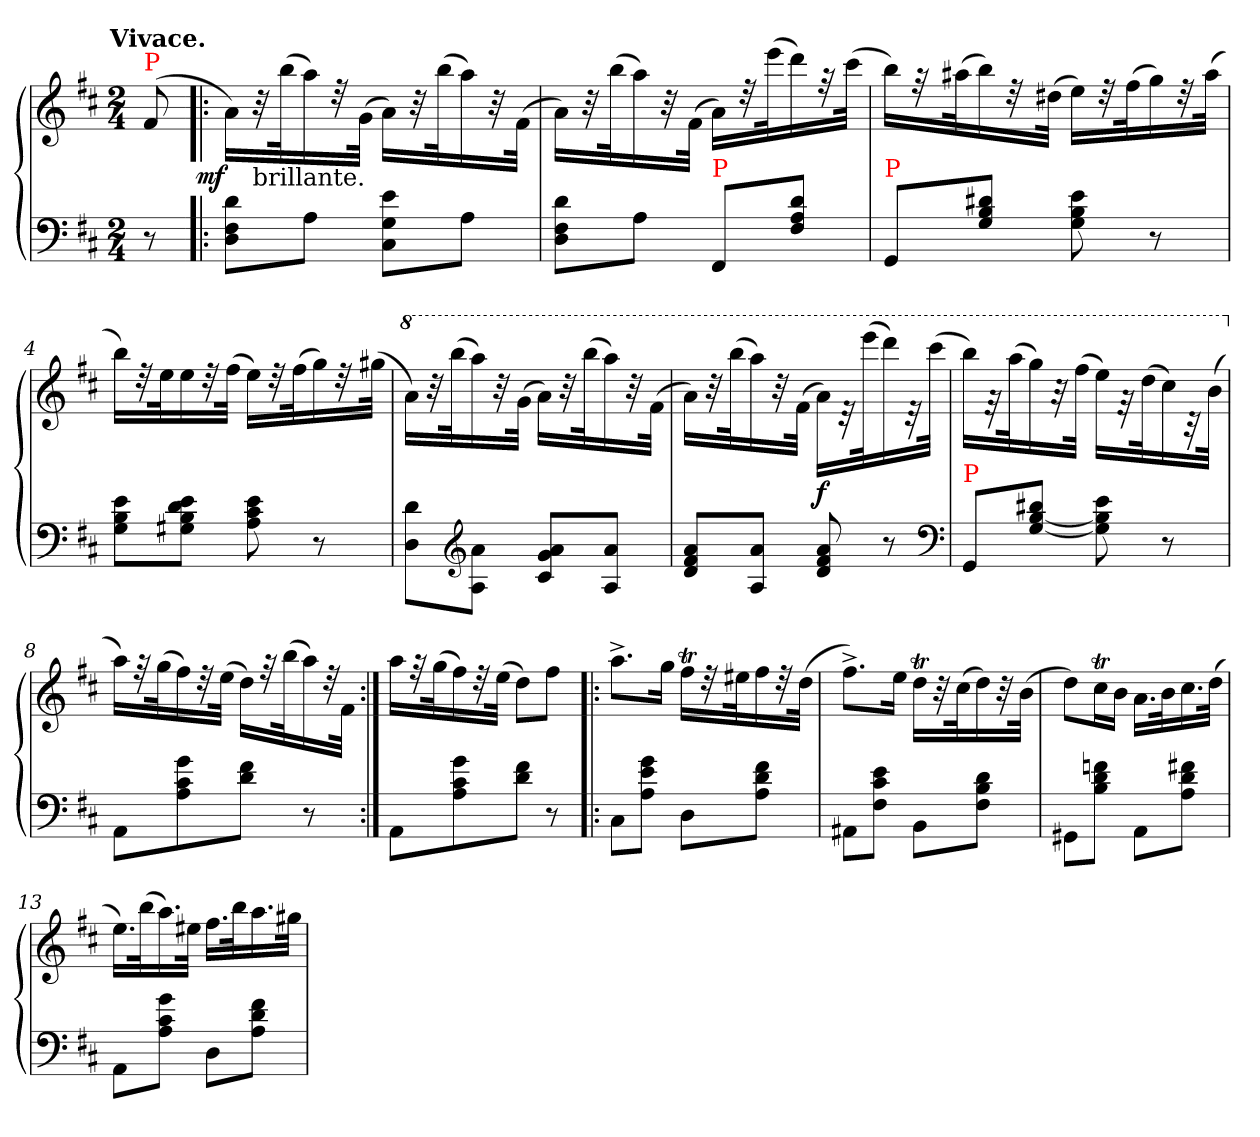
**kern	**kern	**dynam
*part1	*part1	*part1
*staff2	*staff1	*staff1/2
*clefF4	*clefG2	*
*k[f#c#]	*k[f#c#]	*
*D:	*D:	*
!!LO:TX:omd:t=Vivace.
*M2/4	*M2/4	*
*MM108	*MM108	*
=	=	=
!	!LO:TX:a:color=red:t=P	!
8r	(<8f#	.
=1!|:	=1!|:	=1!|:
!	!	!LO:DY:rj
8d 8F# 8DL	16aLL)	mf
!	!LO:TX:b:t=brillante.	!
.	32r	.
.	(>32bbk	.
8AJ	16aa)	.
.	32rdd	.
.	(>32gJJk	.
8e 8G 8C#L	16aLL)	.
.	32r	.
.	(>32bbk	.
8AJ	16aa)	.
.	32r	.
.	(>32f#JJk	.
=2	=2	=2
8d 8F# 8DL	16aLL)	.
.	32r	.
.	(>32bbk	.
8AJ	16aa)	.
.	32r	.
.	(>32f#JJk	.
!LO:TX:a:color=red:t=P	!	!
8FF#/L	16aLL)	.
.	32rdd	.
.	(>32eeek	.
8d\ 8A\ 8F#\J	16ddd)	.
.	32rff	.
.	(>32ccc#JJk	.
=3	=3	=3
!LO:TX:a:color=red:t=P	!	!
8GG/L	16bbLL)	.
.	32rff	.
.	(>32aa#Xk	.
8d#X\ 8B\ 8G\J	16bb)	.
.	32rdd	.
.	(>32dd#XJJk	.
8e 8B 8G	16eeLL)	.
.	32rdd	.
.	(>32ff#k	.
8r	16gg)	.
.	32rdd	.
.	(>32aa#JJk	.
=4	=4	=4
8e 8B 8GL	16bbLL)	.
.	32rdd	.
.	32eek	.
8e 8d 8B 8G#XJ	16ee	.
.	32rdd	.
.	(>32ff#JJk	.
8e 8c# 8A	16eeLL)	.
.	32rdd	.
.	(>32ff#k	.
8r	16gg)	.
.	32rdd	.
.	(>32gg#XJJk	.
=5	=5	=5
*	*8va	*
8d\ 8D\L	16aaLL)	.
.	32r	.
.	(>32bbbk	.
*clefG2	*	*
8a\ 8A\J	16aaa)	.
.	32r	.
.	(>32ggJJk	.
8a 8g 8c#L	16aaLL)	.
.	32r	.
.	(>32bbbk	.
8a 8AJ	16aaa)	.
.	32r	.
.	(>32ff#JJk	.
=6	=6	=6
8a 8f# 8dL	16aaLL)	.
.	32r	.
.	(>32bbbk	.
8a 8AJ	16aaa)	.
.	32r	.
.	(>32ff#JJk	.
8a 8f# 8d	16aaLL)	f
.	32rcc	.
.	(>32eeeek	.
8r	16dddd)	.
.	32rcc	.
.	(>32cccc#JJk	.
*clefF4	*	*
=7	=7	=7
!LO:TX:a:color=red:t=P	!	!
8GG/L	16bbbLL)	.
.	32ree	.
.	(>32aaak	.
8d#X\ [8B\ [8G\J	16ggg)	.
.	32rgg	.
.	(>32fff#JJk	.
8e 8B] 8G]	16eeeLL)	.
.	32ree	.
.	(>32dddk	.
8r	16ccc#)	.
.	32ra	.
.	(>32bbJJk	.
=8	=8	=8
*	*X8va	*
8AAL	16aaLL)	.
.	32rff	.
.	(>32ggk	.
8g 8c# 8A	16ff#)	.
.	32rdd	.
.	(>32eeJJk	.
8f# 8dJ	16ddLL)	.
.	32rff	.
.	(>32bbk	.
8r	16aa)	.
.	32rdd	.
.	32f#JJk	.
=9:|!	=9:|!	=9:|!
8AAL	16aaLL	.
.	32rff	.
.	(>32ggk	.
8g 8c# 8A	16ff#)	.
.	32rdd	.
.	(>32eeJJk	.
8f# 8dJ	8ddL)	.
8r	8ff#J	.
=10!|:	=10!|:	=10!|:
8C#L	8.aa^<L	.
8g 8e 8AJ	.	.
.	16ggJk	.
8DL	16ff#tLL	.
.	32rdd	.
.	32ee#Xk	.
8f# 8d 8AJ	16ff#	.
.	32rdd	.
.	(>32ddJJk	.
=11	=11	=11
8AA#XL	8.ff#^<L)	.
8e 8c# 8F#J	.	.
.	16eeJk	.
8BBL	16ddTLL	.
.	32r	.
.	(>32cc#k	.
8d 8B 8F#J	16dd)	.
.	32r	.
.	(>32bJJk	.
=12	=12	=12
8GG#XL	8ddL)	.
8fn 8d 8BJ	16cc#tL	.
.	16bJJ	.
8AAL	16.aLL	.
.	32bk	.
8f#X 8d 8AJ	16.cc#	.
.	(>32ddJJk	.
=13	=13	=13
8AAL	16.eeLL)	.
.	(>32bbk	.
8g 8c# 8AJ	16.aa)	.
.	32ee#XJJk	.
8DL	16.ff#LL	.
.	32bbk	.
8f# 8d 8AJ	16.aa	.
.	32gg#XJJk	.
=	=	=
*-	*-	*-
